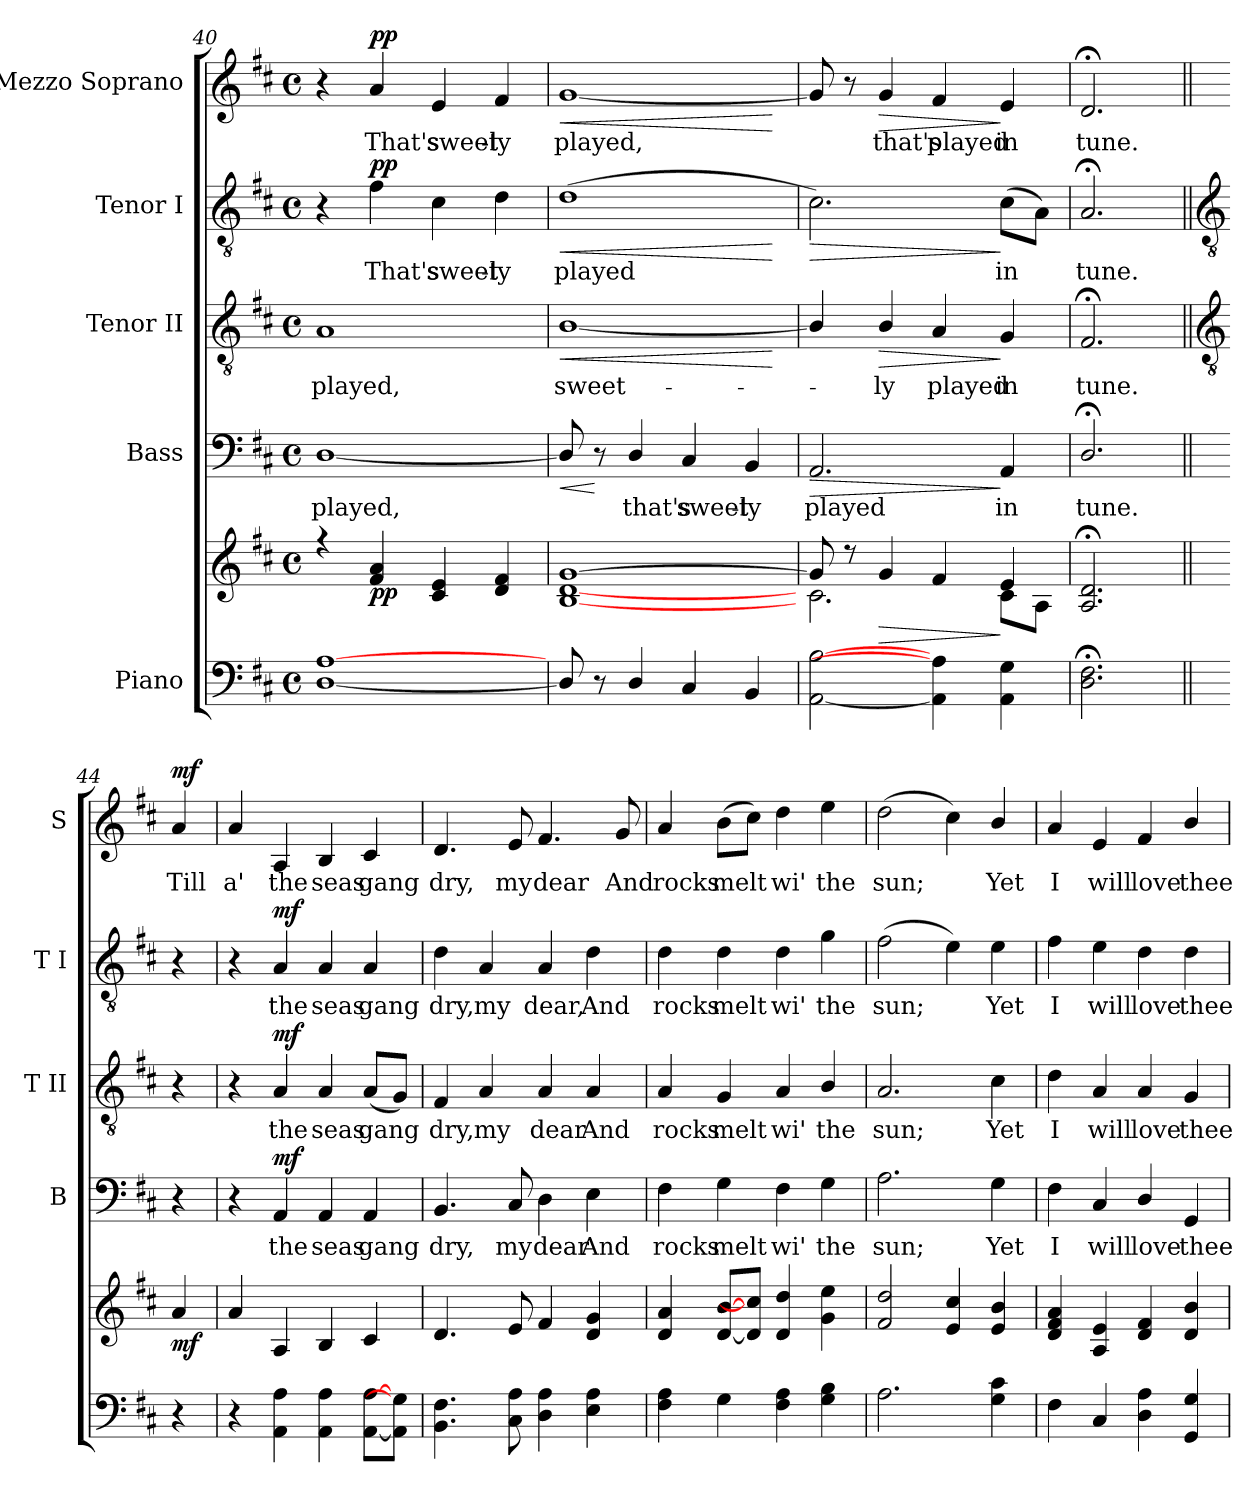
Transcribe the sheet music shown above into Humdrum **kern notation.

**kern	**kern	**dynam	**kern	**text	**dynam	**kern	**text	**dynam	**kern	**text	**dynam	**kern	**text	**dynam
*part5	*part5	*part5	*part4	*part4	*part4	*part3	*part3	*part3	*part2	*part2	*part2	*part1	*part1	*part1
*staff6	*staff5	*staff5/6	*staff4	*staff4	*staff4	*staff3	*staff3	*staff3	*staff2	*staff2	*staff2	*staff1	*staff1	*staff1
*I"Piano	*	*	*I"Bass	*	*	*I"Tenor II	*	*	*I"Tenor I	*	*	*I"Mezzo Soprano	*	*
*	*	*	*I'B	*	*	*I'T II	*	*	*I'T I	*	*	*I'S	*	*
!!LO:LB:g=z
*clefF4	*clefG2	*	*clefF4	*	*	*clefGv2	*	*	*clefGv2	*	*	*clefG2	*	*
*k[f#c#]	*k[f#c#]	*	*k[f#c#]	*	*	*k[f#c#]	*	*	*k[f#c#]	*	*	*k[f#c#]	*	*
*D:	*D:	*	*D:	*	*	*D:	*	*	*D:	*	*	*D:	*	*
*M4/4	*M4/4	*	*M4/4	*	*	*M4/4	*	*	*M4/4	*	*	*M4/4	*	*
*met(c)	*met(c)	*	*met(c)	*	*	*met(c)	*	*	*met(c)	*	*	*met(c)	*	*
=40	=40	=40	=40	=40	=40	=40	=40	=40	=40	=40	=40	=40	=40	=40
*	*^	*	*	*	*	*	*	*	*	*	*	*	*	*
!	!	!	!	!	!LO:LY:b	!	!	!LO:LY:b	!	!	!	!	!	!	!
[1D [1A	4r	1ryy	.	[1D/	played,	.	1A	played,	.	4r	.	.	4r	.	.
!	!	!	!LO:DY:b	!	!	!	!	!	!	!	!LO:LY:b	!LO:DY:b	!	!LO:LY:b	!LO:DY:b
.	4f#/ 4a/	.	pp	.	.	.	.	.	.	4f#	That's	pp	4a/	That's	pp
!	!	!	!	!	!	!	!	!	!	!	!LO:LY:b	!	!	!LO:LY:b	!
.	4c# 4e	.	.	.	.	.	.	.	.	4c#	sweet-	.	4e	sweet-	.
!	!	!	!	!	!	!	!	!	!	!	!LO:LY:b	!	!	!LO:LY:b	!
.	4d 4f#	.	.	.	.	.	.	.	.	4d	-ly	.	4f#	-ly	.
=41	=41	=41	=41	=41	=41	=41	=41	=41	=41	=41	=41	=41	=41	=41	=41
!	!	!	!LO:HP:b	!	!	!LO:HP:b	!	!LO:LY:b	!LO:HP:b	!	!LO:LY:b	!LO:HP:b	!	!LO:LY:b	!LO:HP:b
8D/]	[1B [1d [1g	1ryy	<	8D/]	.	<	[1B/	sweet-	<	(>1d	played	<	[1g	played,	<
8r	.	.	.	8r	.	[	.	.	.	.	.	.	.	.	.
!	!	!	!	!	!LO:LY:b	!	!	!	!	!	!	!	!	!	!
4D/	.	.	.	4D/	that's	.	.	.	.	.	.	.	.	.	.
!	!	!	!	!	!LO:LY:b	!	!	!	!	!	!	!	!	!	!
4C#/	.	.	.	4C#/	sweet-	.	.	.	.	.	.	.	.	.	.
!	!	!	!	!	!LO:LY:b	!	!	!	!	!	!	!	!	!	!
4BB	.	.	.	4BB	-ly	.	.	.	.	.	.	.	.	.	.
*	*v	*v	*	*	*	*	*	*	*	*	*	*	*	*	*
.	.	[	.	.	.	.	.	[	.	.	[	.	.	[
=42	=42	=42	=42	=42	=42	=42	=42	=42	=42	=42	=42	=42	=42	=42
*	*^	*	*	*	*	*	*	*	*	*	*	*	*	*
!	!	!	!	!	!LO:LY:b	!LO:HP:b	!	!	!	!	!	!LO:HP:b	!	!	!
[2AA [2B	8g]	2.c#\	.	2.AA	played	>	4B/]	.	.	2.c#)	.	>	8g]	.	.
.	8r	.	.	.	.	.	.	.	.	.	.	.	8r	.	.
!	!	!	!LO:HP:b	!	!	!	!	!LO:LY:b	!LO:HP:b	!	!	!	!	!LO:LY:b	!LO:HP:b
.	4g	.	>	.	.	.	4B/	ly	>	.	.	.	4g	that's	>
!	!	!	!	!	!	!	!	!LO:LY:b	!	!	!	!	!	!LO:LY:b	!
4AA] 4A]	4f#	.	.	.	.	.	4A/	played	.	.	.	.	4f#	played	.
!	!	!	!	!	!LO:LY:b	!	!	!LO:LY:b	!	!	!LO:LY:b	!	!	!LO:LY:b	!
4AA 4G	4e	8c#\L	]	4AA	in	]	4G	in	]	(>8c#L	in	]	4e	in	]
.	.	8A\J	.	.	.	.	.	.	.	8AJ)	.	.	.	.	.
=43	=43	=43	=43	=43	=43	=43	=43	=43	=43	=43	=43	=43	=43	=43	=43
!	!	!	!	!	!LO:LY:b	!	!	!LO:LY:b	!	!	!LO:LY:b	!	!	!LO:LY:b	!
2.D; 2.F#;	2.A;< 2.d;<	2.ryy	.	2.D;</	tune.	.	2.F#;<	tune.	.	2.A;<	tune.	.	2.d;<	tune.	.
*	*v	*v	*	*	*	*	*	*	*	*	*	*	*	*	*
!!LO:LB:g=z
=44||	=44||	=44||	=44||	=44||	=44||	=44||	=44||	=44||	=44||	=44||	=44||	=44||	=44||	=44||
*	*	*	*	*	*	*clefGv2	*	*	*clefGv2	*	*	*	*	*
*	*^	*	*	*	*	*	*	*	*	*	*	*	*	*
!	!	!	!LO:DY:b	!	!	!	!	!	!	!	!	!	!	!LO:LY:b	!LO:DY:b
*	*v	*v	*	*	*	*	*	*	*	*	*	*	*	*	*
4r	4a/	mf	4r	.	.	4r	.	.	4r	.	.	4a/	Till	mf
=45	=45	=45	=45	=45	=45	=45	=45	=45	=45	=45	=45	=45	=45	=45
!	!	!	!	!	!	!	!	!	!	!	!	!	!LO:LY:b	!
4r	4a/	.	4r	.	.	4r	.	.	4r	.	.	4a/	a'	.
!	!	!	!	!LO:LY:b	!LO:DY:b	!	!LO:LY:b	!LO:DY:b	!	!LO:LY:b	!LO:DY:b	!	!LO:LY:b	!
4AA 4A	4A	.	4AA	the	mf	4A/	the	mf	4A	the	mf	4A	the	.
!	!	!	!	!LO:LY:b	!	!	!LO:LY:b	!	!	!LO:LY:b	!	!	!LO:LY:b	!
4AA 4A	4B	.	4AA	seas	.	4A/	seas	.	4A	seas	.	4B	seas	.
!	!	!	!	!LO:LY:b	!	!	!LO:LY:b	!	!	!LO:LY:b	!	!	!LO:LY:b	!
[8AA [8AL	4c#	.	4AA	gang	.	(<8AL	gang	.	4A	gang	.	4c#	gang	.
8AA] 8G]J	.	.	.	.	.	8GJ)	.	.	.	.	.	.	.	.
=46	=46	=46	=46	=46	=46	=46	=46	=46	=46	=46	=46	=46	=46	=46
!	!	!	!	!LO:LY:b	!	!	!LO:LY:b	!	!	!LO:LY:b	!	!	!LO:LY:b	!
4.BB 4.F#	4.d	.	4.BB	dry,	.	4F#	dry,	.	4d	dry,	.	4.d	dry,	.
!	!	!	!	!	!	!	!LO:LY:b	!	!	!LO:LY:b	!	!	!	!
.	.	.	.	.	.	4A/	my	.	4A	my	.	.	.	.
!	!	!	!	!LO:LY:b	!	!	!	!	!	!	!	!	!LO:LY:b	!
8C# 8A	8e	.	8C#	my	.	.	.	.	.	.	.	8e	my	.
!	!	!	!	!LO:LY:b	!	!	!LO:LY:b	!	!	!LO:LY:b	!	!	!LO:LY:b	!
4D 4A	4f#	.	4D	dear	.	4A/	dear	.	4A	dear,	.	4.f#	dear	.
!	!	!	!	!LO:LY:b	!	!	!LO:LY:b	!	!	!LO:LY:b	!	!	!	!
4E 4A	4d 4g	.	4E	And	.	4A/	And	.	4d	And	.	.	.	.
!	!	!	!	!	!	!	!	!	!	!	!	!	!LO:LY:b	!
.	.	.	.	.	.	.	.	.	.	.	.	8g	And	.
=47	=47	=47	=47	=47	=47	=47	=47	=47	=47	=47	=47	=47	=47	=47
!	!	!	!	!LO:LY:b	!	!	!LO:LY:b	!	!	!LO:LY:b	!	!	!LO:LY:b	!
4F# 4A	4d 4a	.	4F#	rocks	.	4A/	rocks	.	4d	rocks	.	4a	rocks	.
!	!	!	!	!LO:LY:b	!	!	!LO:LY:b	!	!	!LO:LY:b	!	!	!LO:LY:b	!
4G	[8d [8bL	.	4G	melt	.	4G	melt	.	4d	melt	.	(>8bL	melt	.
.	8d] 8cc#]J	.	.	.	.	.	.	.	.	.	.	8cc#J)	.	.
!	!	!	!	!LO:LY:b	!	!	!LO:LY:b	!	!	!LO:LY:b	!	!	!LO:LY:b	!
4F# 4A	4d 4dd	.	4F#	wi'	.	4A	wi'	.	4d	wi'	.	4dd	wi'	.
!	!	!	!	!LO:LY:b	!	!	!LO:LY:b	!	!	!LO:LY:b	!	!	!LO:LY:b	!
4G 4B	4g 4ee	.	4G	the	.	4B/	the	.	4g	the	.	4ee	the	.
=48	=48	=48	=48	=48	=48	=48	=48	=48	=48	=48	=48	=48	=48	=48
!	!	!	!	!LO:LY:b	!	!	!LO:LY:b	!	!	!LO:LY:b	!	!	!LO:LY:b	!
2.A	2f# 2dd	.	2.A	sun;	.	2.A	sun;	.	(>2f#	sun;	.	(>2dd	sun;	.
.	4e 4cc#	.	.	.	.	.	.	.	4e)	.	.	4cc#)	.	.
!	!	!	!	!LO:LY:b	!	!	!LO:LY:b	!	!	!LO:LY:b	!	!	!LO:LY:b	!
4G 4c#	4e 4b	.	4G	Yet	.	4c#	Yet	.	4e	Yet	.	4b/	Yet	.
=49	=49	=49	=49	=49	=49	=49	=49	=49	=49	=49	=49	=49	=49	=49
!	!	!	!	!LO:LY:b	!	!	!LO:LY:b	!	!	!LO:LY:b	!	!	!LO:LY:b	!
4F#	4d/ 4f#/ 4a/	.	4F#	I	.	4d	I	.	4f#	I	.	4a/	I	.
!	!	!	!	!LO:LY:b	!	!	!LO:LY:b	!	!	!LO:LY:b	!	!	!LO:LY:b	!
4C#	4A 4e	.	4C#	will	.	4A	will	.	4e	will	.	4e	will	.
!	!	!	!	!LO:LY:b	!	!	!LO:LY:b	!	!	!LO:LY:b	!	!	!LO:LY:b	!
4D 4A	4d 4f#	.	4D/	love	.	4A/	love	.	4d	love	.	4f#	love	.
!	!	!	!	!LO:LY:b	!	!	!LO:LY:b	!	!	!LO:LY:b	!	!	!LO:LY:b	!
4GG 4G	4d 4b	.	4GG	thee	.	4G	thee	.	4d	thee	.	4b/	thee	.
=	=	=	=	=	=	=	=	=	=	=	=	=	=	=
*-	*-	*-	*-	*-	*-	*-	*-	*-	*-	*-	*-	*-	*-	*-
